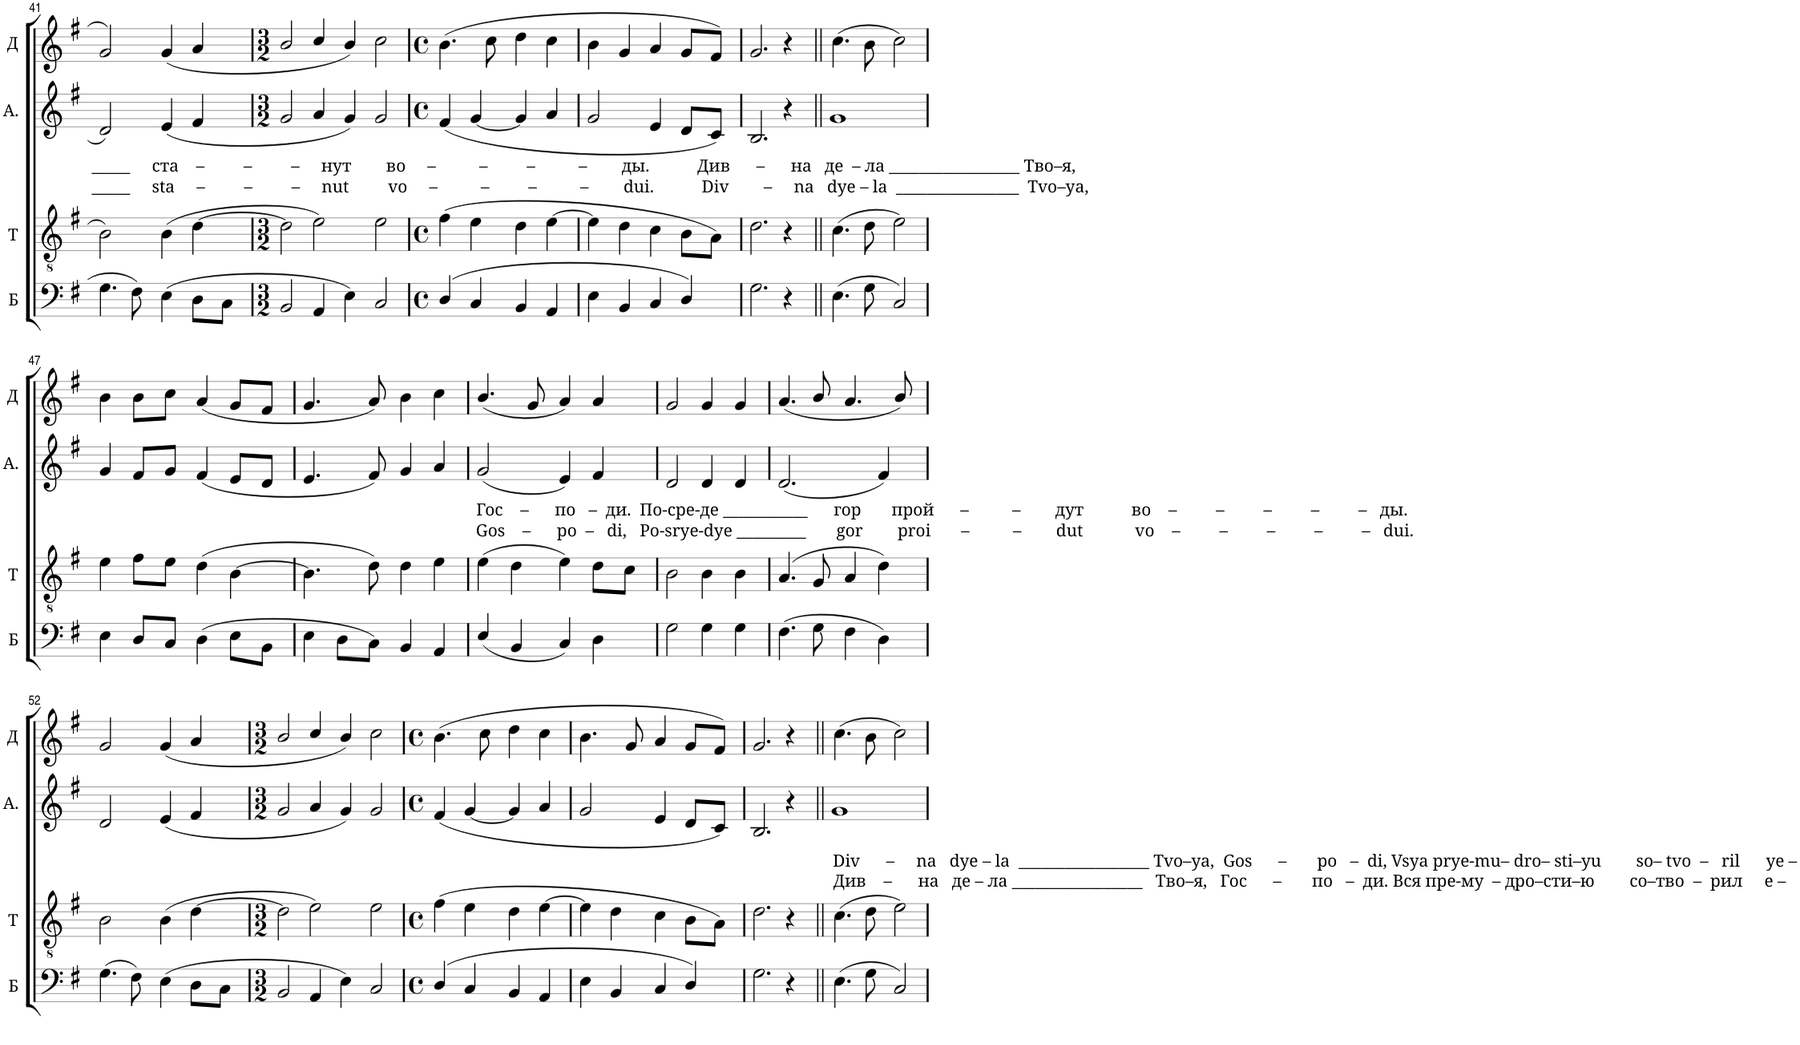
**kern	**kern	**kern	**kern
*part4	*part3	*part2	*part1
*staff4	*staff3	*staff2	*staff1
*I"Бас	*I"Тенор	*I"Альт	*I"Дискант
!!LO:PB:g=z
*clefF4	*clefGv2	*clefG2	*clefG2
*k[f#]	*k[f#]	*k[f#]	*k[f#]
*M4/4	*M4/4	*M4/4	*M4/4
*met(c)	*met(c)	*met(c)	*met(c)
=41	=41	=41	=41
!	!	!LO:TX:b:t=_____     ста    –         –         –     нут        во     –          –         –          –        ды.           Див      –      на   де  – ла _________________ Тво–я,	!
!	!	!LO:TX:b:t=_____     sta     –         –         –     nut         vo     –          –         –          –        dui.           Div        –     na   dye – la  ________________  Tvo–ya,	!
4.G\	2B\	2d/	2g/
8F#\	.	.	.
(4E\	(4B\	(4e/	(4g/
8D\L	[4d\	4f#/	4a/
8C\J	.	.	.
=42	=42	=42	=42
*M3/2	*M3/2	*M3/2	*M3/2
2BB/	2d\]	2g/	2b/
4AA/	2e\)	4a/	4cc/
4E\)	.	4g/)	4b/)
2C/	2e\	2g/	2cc\
=43	=43	=43	=43
*M4/4	*M4/4	*M4/4	*M4/4
*met(c)	*met(c)	*met(c)	*met(c)
(4D/	(4f#\	(4f#/	(4.b\
4C/	4e\	[4g/	.
.	.	.	8cc\
4BB/	4d\	4g/]	4dd\
4AA/	[4e\	4a/	4cc\
=44	=44	=44	=44
4E\	4e\]	2g/	4b\
4BB/	4d\	.	4g/
4C/	4c\	4e/	4a/
4D/)	8B\L	8d/L	8g/L
.	8A\J)	8c/J)	8f#/J)
=45	=45	=45	=45
2.G\	2.d\	2.B/	2.g/
4r	4r	4r	4r
=46||	=46||	=46||	=46||
(4.E\	(4.c\	1g	(4.cc\
8G\	8d\	.	8b\
2C/)	2e\)	.	2cc\)
!!LO:LB:g=z
=47	=47	=47	=47
4E\	4e\	4g/	4b\
8D/L	8f#\L	8f#/L	8b\L
8C/J	8e\J	8g/J	8cc\J
(4D\	(4d\	(4f#/	(4a/
8E\L	[4B\	8e/L	8g/L
8BB\J	.	8d/J	8f#/J
=48	=48	=48	=48
4E\	4.B\]	4.e/	4.g/
8D\L	.	.	.
8C\J)	8d\)	8f#/)	8a/)
4BB/	4d\	4g/	4b\
4AA/	4e\	4a/	4cc\
=49	=49	=49	=49
!	!	!LO:TX:b:t=Гос    –      по   –  ди.  По-сре-де ___________      гор       прой      –          –        дут           во    –         –         –         –         –   ды.	!
!	!	!LO:TX:b:t=Gos    –      po  –   di,   Po-srye-dye _________       gor        proi       –          –        dut            vo    –         –         –         –         –   dui.	!
(4E/	(4e\	(2g/	(4.b/
4BB/	4d\	.	.
.	.	.	8g/
4C/)	4e\)	4e/)	4a/)
4D\	8d\L	4f#/	4a/
.	8c\J	.	.
=50	=50	=50	=50
2G\	2B\	2d/	2g/
4G\	4B\	4d/	4g/
4G\	4B\	4d/	4g/
=51	=51	=51	=51
(4.F#\	(4.A/	(2.d/	(4.a/
8G\	8G/	.	8b/
4F#\	4A/	.	4.a/
4D\)	4d\)	4f#/)	.
.	.	.	8b/)
!!LO:LB:g=z
=52	=52	=52	=52
(4.G\	2B\	2d/	2g/
8F#\)	.	.	.
(4E\	(4B\	(4e/	(4g/
8D\L	[4d\	4f#/	4a/
8C\J	.	.	.
=53	=53	=53	=53
*M3/2	*M3/2	*M3/2	*M3/2
2BB/	2d\]	2g/	2b/
4AA/	2e\)	4a/	4cc/
4E\)	.	4g/)	4b/)
2C/	2e\	2g/	2cc\
=54	=54	=54	=54
*M4/4	*M4/4	*M4/4	*M4/4
*met(c)	*met(c)	*met(c)	*met(c)
(4D/	(4f#\	(4f#/	(4.b\
4C/	4e\	[4g/	.
.	.	.	8cc\
4BB/	4d\	4g/]	4dd\
4AA/	[4e\	4a/	4cc\
=55	=55	=55	=55
4E\	4e\]	2g/	4.b\
4BB/	4d\	.	.
.	.	.	8g/
4C/	4c\	4e/	4a/
4D/)	8B\L	8d/L	8g/L
.	8A\J)	8c/J)	8f#/J)
=56	=56	=56	=56
2.G\	2.d\	2.B/	2.g/
4r	4r	4r	4r
=57||	=57||	=57||	=57||
!	!	!LO:TX:b:t=Div      –     na   dye – la  _________________ Tvo–ya,  Gos      –       po   –  di, Vsya prye-mu– dro– sti–yu        so– tvo  –   ril      ye –	!
!	!	!LO:TX:b:t=Див    –      на   де – ла _________________   Тво–я,   Гос      –       по   –  ди. Вся пре-му  – дро–сти–ю        со–тво  –  рил     е –	!
(4.E\	(4.c\	1g	(4.cc\
8G\	8d\	.	8b\
2C/)	2e\)	.	2cc\)
=	=	=	=
*-	*-	*-	*-
